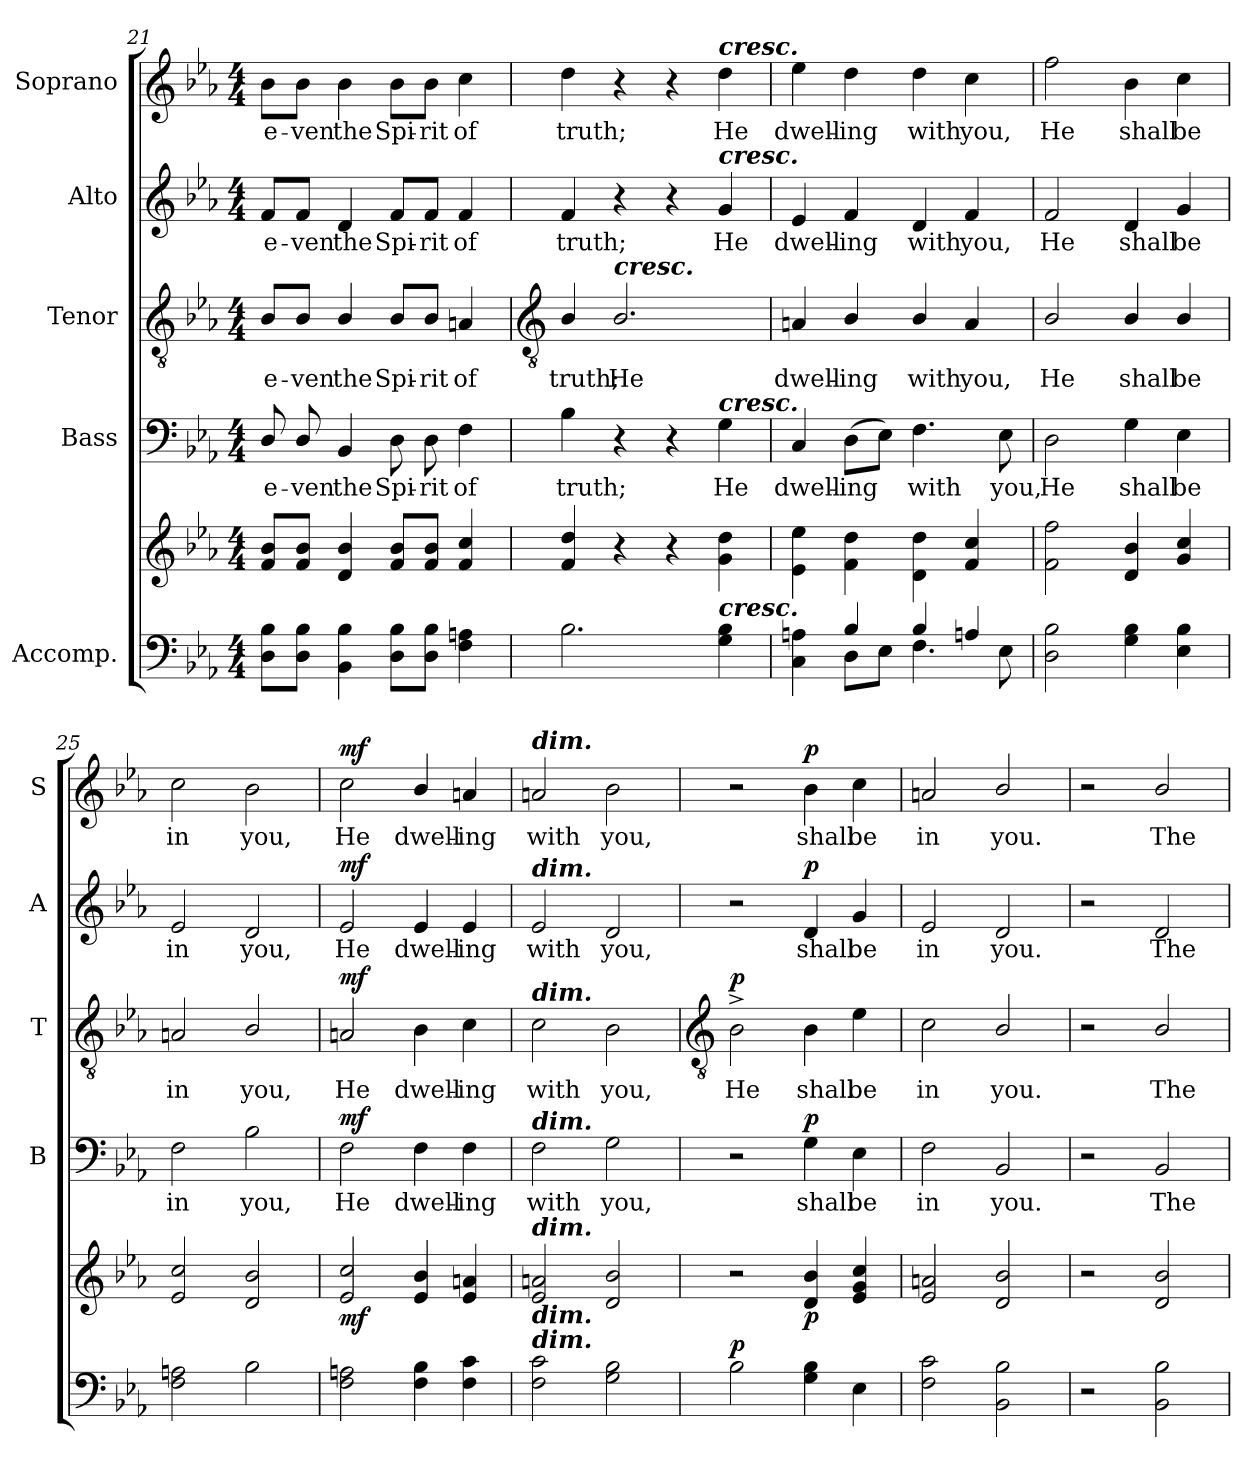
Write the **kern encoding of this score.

**kern	**kern	**dynam	**kern	**text	**dynam	**kern	**text	**dynam	**kern	**text	**dynam	**kern	**text	**dynam
*part5	*part5	*part5	*part4	*part4	*part4	*part3	*part3	*part3	*part2	*part2	*part2	*part1	*part1	*part1
*staff6	*staff5	*staff5/6	*staff4	*staff4	*staff4	*staff3	*staff3	*staff3	*staff2	*staff2	*staff2	*staff1	*staff1	*staff1
*I"Accomp.	*	*	*I"Bass	*	*	*I"Tenor	*	*	*I"Alto	*	*	*I"Soprano	*	*
*	*	*	*I'B	*	*	*I'T	*	*	*I'A	*	*	*I'S	*	*
*clefF4	*clefG2	*	*clefF4	*	*	*clefGv2	*	*	*clefG2	*	*	*clefG2	*	*
*k[b-e-a-]	*k[b-e-a-]	*	*k[b-e-a-]	*	*	*k[b-e-a-]	*	*	*k[b-e-a-]	*	*	*k[b-e-a-]	*	*
*E-:	*E-:	*	*E-:	*	*	*E-:	*	*	*E-:	*	*	*E-:	*	*
*M4/4	*M4/4	*	*M4/4	*	*	*M4/4	*	*	*M4/4	*	*	*M4/4	*	*
=21	=21	=21	=21	=21	=21	=21	=21	=21	=21	=21	=21	=21	=21	=21
*	*^	*	*	*	*	*	*	*	*	*	*	*	*	*
!	!	!	!	!	!LO:LY:b	!	!	!LO:LY:b	!	!	!LO:LY:b	!	!	!LO:LY:b	!
8D 8B-L	8f/ 8b-/L	2ryy	.	8D/	e-	.	8B-/L	e-	.	8f/L	e-	.	8b-\L	e-	.
!	!	!	!	!	!LO:LY:b	!	!	!LO:LY:b	!	!	!LO:LY:b	!	!	!LO:LY:b	!
8D 8B-J	8f/ 8b-/J	.	.	8D/	-ven	.	8B-/J	-ven	.	8f/J	-ven	.	8b-\J	-ven	.
!	!	!	!	!	!LO:LY:b	!	!	!LO:LY:b	!	!	!LO:LY:b	!	!	!LO:LY:b	!
4BB-\ 4B-\	4d/ 4b-/	.	.	4BB-	the	.	4B-/	the	.	4d	the	.	4b-	the	.
!	!	!	!	!	!LO:LY:b	!	!	!LO:LY:b	!	!	!LO:LY:b	!	!	!LO:LY:b	!
8D 8B-L	8f/ 8b-/L	8ryy	.	8D	Spi-	.	8B-/L	Spi-	.	8f/L	Spi-	.	8b-\L	Spi-	.
!	!	!	!	!	!LO:LY:b	!	!	!LO:LY:b	!	!	!LO:LY:b	!	!	!LO:LY:b	!
8D 8B-J	8f/ 8b-/J	4.ryy	.	8D	-rit	.	8B-/J	-rit	.	8f/J	-rit	.	8b-\J	-rit	.
!	!	!	!	!	!LO:LY:b	!	!	!LO:LY:b	!	!	!LO:LY:b	!	!	!LO:LY:b	!
4F 4An	4f/ 4cc/	.	.	4F	of	.	4An	of	.	4f	of	.	4cc	of	.
*	*v	*v	*	*	*	*	*	*	*	*	*	*	*	*	*
!!LO:LB:g=z
=22	=22	=22	=22	=22	=22	=22	=22	=22	=22	=22	=22	=22	=22	=22
*	*	*	*	*	*	*clefGv2	*	*	*	*	*	*	*	*
*^	*	*	*	*	*	*	*	*	*	*	*	*	*	*
!	!	!	!	!	!LO:LY:b	!	!	!LO:LY:b	!	!	!LO:LY:b	!	!	!LO:LY:b	!
1ryy	2.B-	4f 4dd	.	4B-	truth;	.	4B-/	truth;	.	4f	truth;	.	4dd	truth;	.
!	!	!	!	!	!	!	!LO:TX:a:Bi:t=cresc.	!	!	!	!	!	!	!	!
!	!	!	!	!	!	!	!	!LO:LY:b	!	!	!	!	!	!	!
.	.	4r	.	4r	.	.	2.B-/	He	.	4r	.	.	4r	.	.
.	.	4r	.	4r	.	.	.	.	.	4r	.	.	4r	.	.
!	!	!	!	!	!	!	!	!	!	!	!	!	!LO:TX:a:Bi:t=cresc.	!	!
!	!	!	!	!	!	!	!	!	!	!LO:TX:a:Bi:t=cresc.	!	!	!	!	!
!	!	!	!	!LO:TX:a:Bi:t=cresc.	!	!	!	!	!	!	!	!	!	!	!
!	!LO:TX:a:Bi:t=cresc.	!	!	!	!	!	!	!	!	!	!	!	!	!	!
!	!	!	!	!	!LO:LY:b	!	!	!	!	!	!LO:LY:b	!	!	!LO:LY:b	!
.	4G 4B-	4g 4dd	.	4G	He	.	.	.	.	4g	He	.	4dd	He	.
=23	=23	=23	=23	=23	=23	=23	=23	=23	=23	=23	=23	=23	=23	=23	=23
!	!	!	!	!	!LO:LY:b	!	!	!LO:LY:b	!	!	!LO:LY:b	!	!	!LO:LY:b	!
4ryy	4C\ 4An\	4e-\ 4ee-\	.	4C	dwell-	.	4An	dwell-	.	4e-	dwell-	.	4ee-	dwell-	.
!	!	!	!	!	!LO:LY:b	!	!	!LO:LY:b	!	!	!LO:LY:b	!	!	!LO:LY:b	!
4B-/	8DL	4f\ 4dd\	.	(>8DL	-ing	.	4B-/	-ing	.	4f	-ing	.	4dd	-ing	.
.	8E-J	.	.	8E-J)	.	.	.	.	.	.	.	.	.	.	.
!	!	!	!	!	!LO:LY:b	!	!	!LO:LY:b	!	!	!LO:LY:b	!	!	!LO:LY:b	!
4B-/	4.F	4d\ 4dd\	.	4.F	with	.	4B-/	with	.	4d	with	.	4dd	with	.
!	!	!	!	!	!	!	!	!LO:LY:b	!	!	!LO:LY:b	!	!	!LO:LY:b	!
4An/	.	4f 4cc	.	.	.	.	4A	you,	.	4f	you,	.	4cc	you,	.
!	!	!	!	!	!LO:LY:b	!	!	!	!	!	!	!	!	!	!
.	8E-	.	.	8E-	you,	.	.	.	.	.	.	.	.	.	.
=24	=24	=24	=24	=24	=24	=24	=24	=24	=24	=24	=24	=24	=24	=24	=24
!	!	!	!	!	!LO:LY:b	!	!	!LO:LY:b	!	!	!LO:LY:b	!	!	!LO:LY:b	!
1ryy	2D 2B-	2f 2ff	.	2D	He	.	2B-/	He	.	2f	He	.	2ff	He	.
!	!	!	!	!	!LO:LY:b	!	!	!LO:LY:b	!	!	!LO:LY:b	!	!	!LO:LY:b	!
.	4G 4B-	4d/ 4b-/	.	4G	shall	.	4B-/	shall	.	4d	shall	.	4b-	shall	.
!	!	!	!	!	!LO:LY:b	!	!	!LO:LY:b	!	!	!LO:LY:b	!	!	!LO:LY:b	!
.	4E- 4B-	4g/ 4cc/	.	4E-	be	.	4B-/	be	.	4g	be	.	4cc	be	.
=25	=25	=25	=25	=25	=25	=25	=25	=25	=25	=25	=25	=25	=25	=25	=25
!	!	!	!	!	!LO:LY:b	!	!	!LO:LY:b	!	!	!LO:LY:b	!	!	!LO:LY:b	!
1ryy	2F 2An	2e-/ 2cc/	.	2F	in	.	2An	in	.	2e-	in	.	2cc	in	.
!	!	!	!	!	!LO:LY:b	!	!	!LO:LY:b	!	!	!LO:LY:b	!	!	!LO:LY:b	!
.	2B-	2d/ 2b-/	.	2B-	you,	.	2B-/	you,	.	2d	you,	.	2b-	you,	.
=26	=26	=26	=26	=26	=26	=26	=26	=26	=26	=26	=26	=26	=26	=26	=26
!	!	!	!LO:DY:b	!	!LO:LY:b	!LO:DY:b	!	!LO:LY:b	!LO:DY:b	!	!LO:LY:b	!LO:DY:b	!	!LO:LY:b	!LO:DY:b
1ryy	2F 2An	2e-/ 2cc/	mf	2F	He	mf	2An	He	mf	2e-	He	mf	2cc	He	mf
!	!	!	!	!	!LO:LY:b	!	!	!LO:LY:b	!	!	!LO:LY:b	!	!	!LO:LY:b	!
.	4F 4B-	4e-/ 4b-/	.	4F	dwell-	.	4B-	dwell-	.	4e-	dwell-	.	4b-/	dwell-	.
!	!	!	!	!	!LO:LY:b	!	!	!LO:LY:b	!	!	!LO:LY:b	!	!	!LO:LY:b	!
.	4F 4c	4e- 4an	.	4F	-ing	.	4c	-ing	.	4e-	-ing	.	4an	-ing	.
=27	=27	=27	=27	=27	=27	=27	=27	=27	=27	=27	=27	=27	=27	=27	=27
!	!	!	!	!	!	!	!	!	!	!	!	!	!LO:TX:a:Bi:t=dim.	!	!
!	!	!	!	!	!	!	!	!	!	!LO:TX:a:Bi:t=dim.	!	!	!	!	!
!	!	!	!	!	!	!	!LO:TX:a:Bi:t=dim.	!	!	!	!	!	!	!	!
!	!	!	!	!LO:TX:a:Bi:t=dim.	!	!	!	!	!	!	!	!	!	!	!
!	!	!LO:TX:a:Bi:t=dim.	!	!	!	!	!	!	!	!	!	!	!	!	!
!LO:TX:a:Bi:t=dim.	!	!	!	!	!	!	!	!	!	!	!	!	!	!	!
!LO:TX:a:Bi:t=dim.	!	!	!	!	!	!	!	!	!	!	!	!	!	!	!
!	!	!	!	!	!LO:LY:b	!	!	!LO:LY:b	!	!	!LO:LY:b	!	!	!LO:LY:b	!
1ryy	2F 2c	2e- 2an	.	2F	with	.	2c	with	.	2e-	with	.	2an	with	.
!	!	!	!	!	!LO:LY:b	!	!	!LO:LY:b	!	!	!LO:LY:b	!	!	!LO:LY:b	!
.	2G 2B-	2d/ 2b-/	.	2G	you,	.	2B-	you,	.	2d	you,	.	2b-	you,	.
*v	*v	*	*	*	*	*	*	*	*	*	*	*	*	*	*
!!LO:LB:g=z
=28	=28	=28	=28	=28	=28	=28	=28	=28	=28	=28	=28	=28	=28	=28
*	*	*	*	*	*	*clefGv2	*	*	*	*	*	*	*	*
*^	*	*	*	*	*	*	*	*	*	*	*	*	*	*
!	!	!	!LO:DY:a=2	!	!	!	!	!LO:LY:b	!LO:DY:b	!	!	!	!	!	!
*v	*v	*	*	*	*	*	*	*	*	*	*	*	*	*	*
2B-	2r	p	2r	.	.	2B-^	He	p	2r	.	.	2r	.	.
!	!	!LO:DY:b	!	!LO:LY:b	!LO:DY:b	!	!LO:LY:b	!	!	!LO:LY:b	!LO:DY:b	!	!LO:LY:b	!LO:DY:b
4G 4B-	4d/ 4b-/	p	4G	shall	p	4B-	shall	.	4d	shall	p	4b-	shall	p
!	!	!	!	!LO:LY:b	!	!	!LO:LY:b	!	!	!LO:LY:b	!	!	!LO:LY:b	!
4E-	4e-/ 4g/ 4cc/	.	4E-	be	.	4e-	be	.	4g	be	.	4cc	be	.
=29	=29	=29	=29	=29	=29	=29	=29	=29	=29	=29	=29	=29	=29	=29
!	!	!	!	!LO:LY:b	!	!	!LO:LY:b	!	!	!LO:LY:b	!	!	!LO:LY:b	!
2F 2c	2e- 2an	.	2F	in	.	2c	in	.	2e-	in	.	2an	in	.
!	!	!	!	!LO:LY:b	!	!	!LO:LY:b	!	!	!LO:LY:b	!	!	!LO:LY:b	!
2BB-\ 2B-\	2d/ 2b-/	.	2BB-	you.	.	2B-/	you.	.	2d	you.	.	2b-/	you.	.
=30	=30	=30	=30	=30	=30	=30	=30	=30	=30	=30	=30	=30	=30	=30
2r	2r	.	2r	.	.	2r	.	.	2r	.	.	2r	.	.
!	!	!	!	!LO:LY:b	!	!	!LO:LY:b	!	!	!LO:LY:b	!	!	!LO:LY:b	!
2BB-\ 2B-\	2d/ 2b-/	.	2BB-	The	.	2B-/	The	.	2d	The	.	2b-/	The	.
=	=	=	=	=	=	=	=	=	=	=	=	=	=	=
*-	*-	*-	*-	*-	*-	*-	*-	*-	*-	*-	*-	*-	*-	*-
